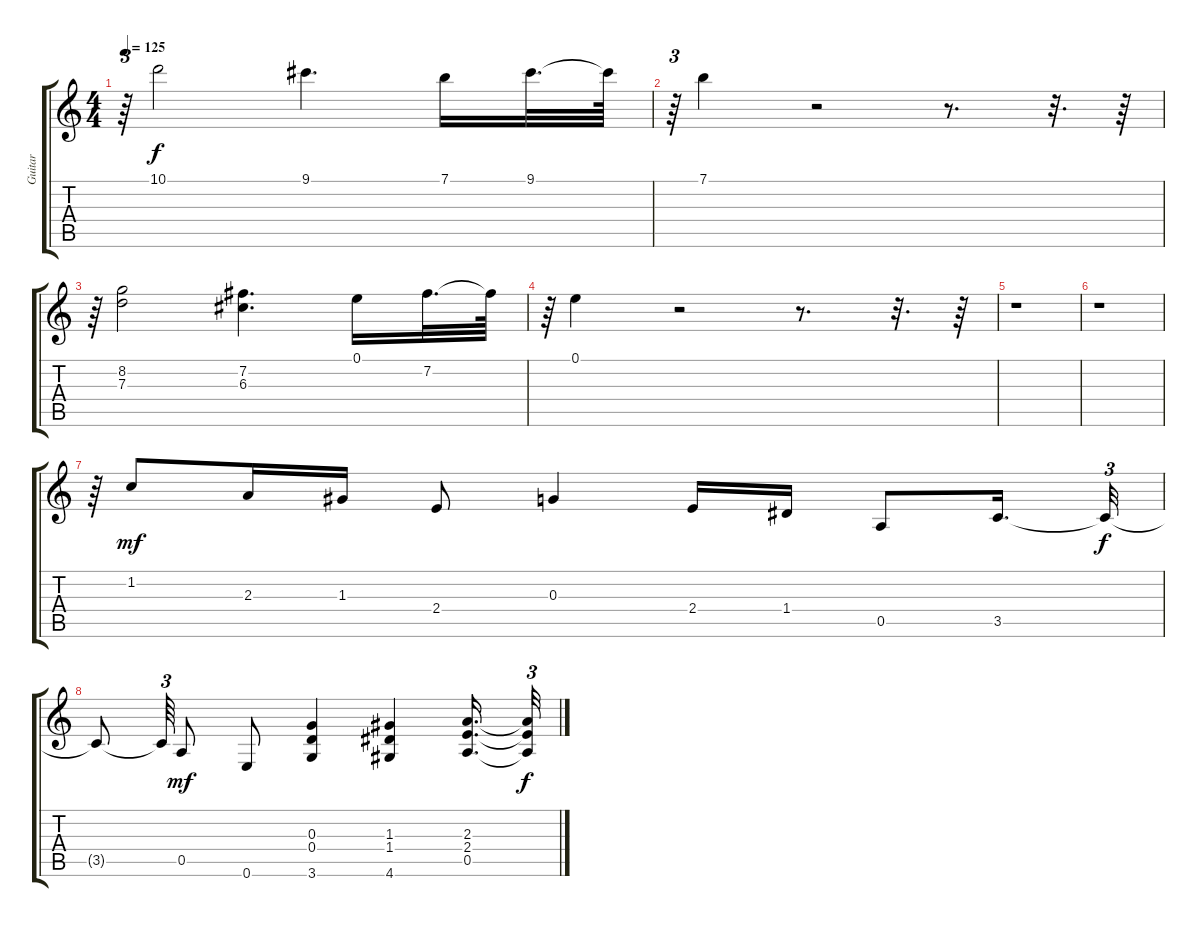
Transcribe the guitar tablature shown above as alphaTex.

\track ("Guitar" "Guitar") {instrument distortionguitar}
\staff {score tabs}
\tuning (E4 B3 G3 D3 A2 E2) {hide}
\ts (4 4)
\tempo 125
\clef g2
\ks c
r.64{tu (3 2) dy f} 10.1.2 9.1.4{d} 7.1.16 9.1.32{d} 9.1{t}.64 |
r.64{tu (3 2)} 7.1.4 r.2 r.8{d} r.32{d} r.64 |
r.64{tu (3 2)} (8.2 7.3).2 (7.2 6.3).4{d} 0.1.16 7.2.32{d} 7.2{t}.64 |
r.64{tu (3 2)} 0.1.4 r.2 r.8{d} r.32{d} r.64 |
r.1 |
r.1 |
r.64{tu (3 2)} 1.2.8{dy mf} 2.3.16 1.3.16 2.4.8 0.3.4 2.4.16 1.4.16 0.5.8 3.5.16{d} 3.5{t}.32{tu (3 2) dy f} |
3.5{t}.8 3.5{t}.64{tu (3 2)} 0.5.8{dy mf} 0.6.8 (0.3 0.4 3.6).4 (1.3 1.4 4.6).4 (2.3 2.4 0.5).16{d} (2.3{t} 2.4{t} 0.5{t}).32{tu (3 2) dy f}
